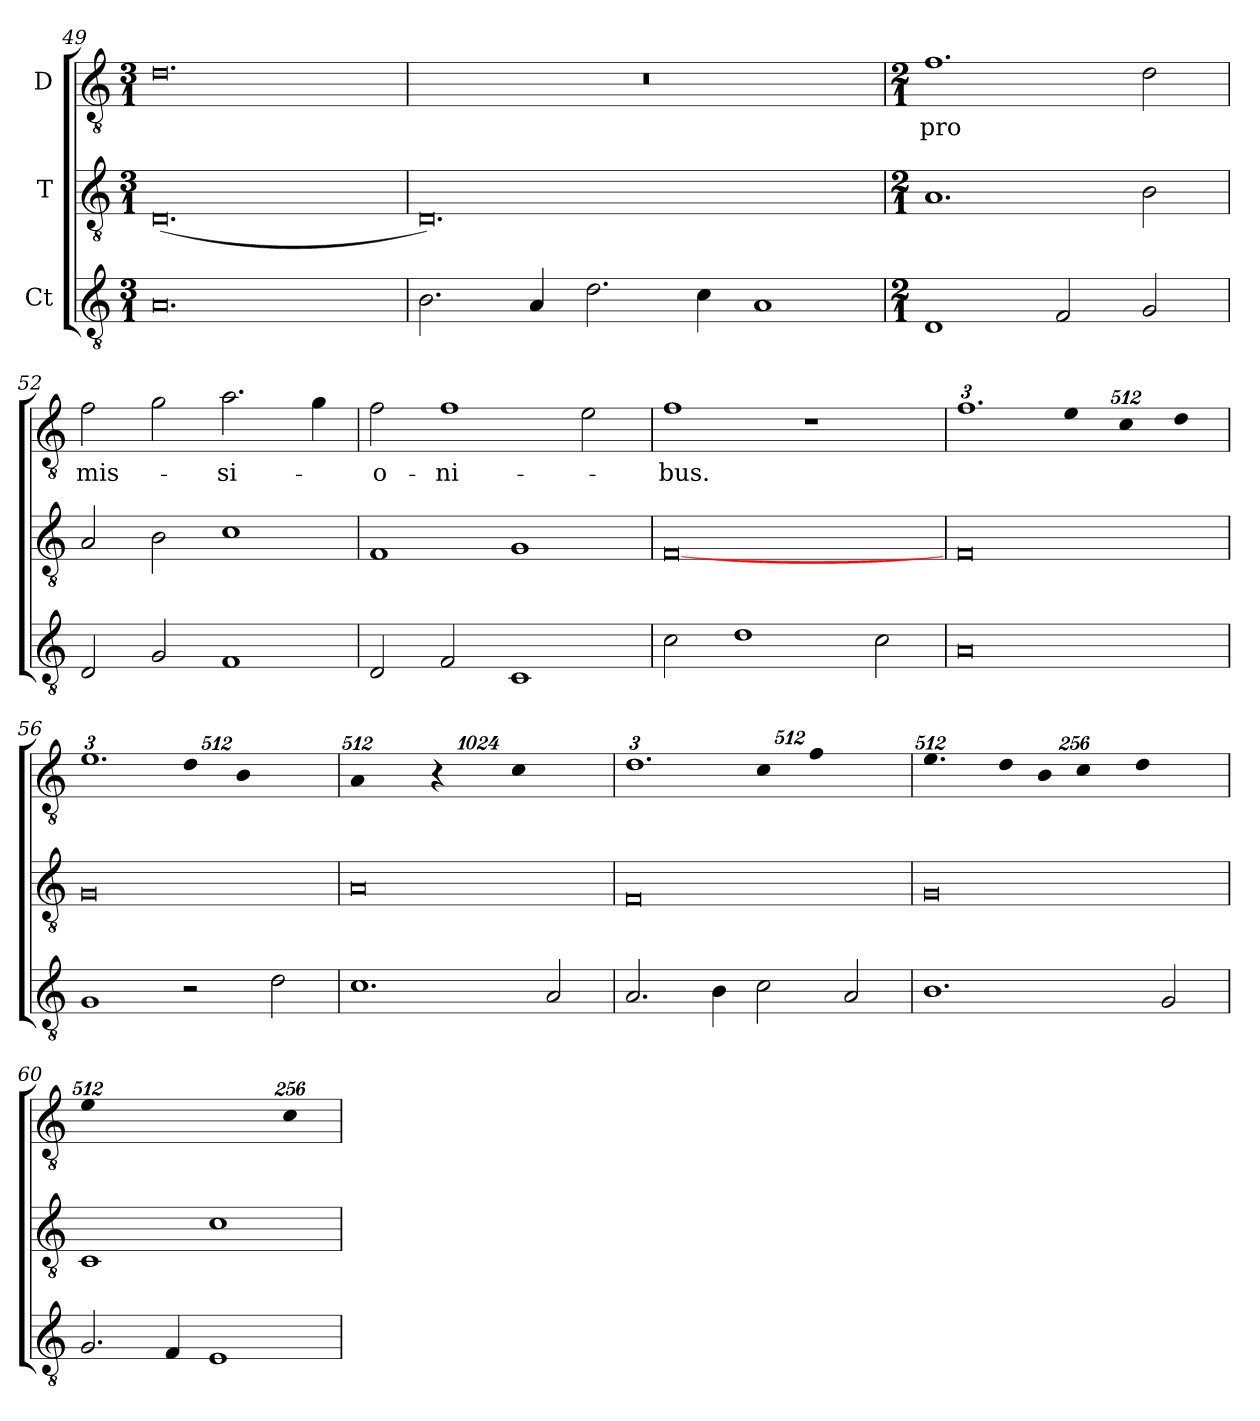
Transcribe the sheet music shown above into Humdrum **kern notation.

**kern	**kern	**kern	**text
*part3	*part2	*part1	*part1
*staff3	*staff2	*staff1	*staff1
*I"Ct	*I"T	*I"D	*
*clefGv2	*clefGv2	*clefGv2	*
*ITrd7c12	*ITrd7c12	*ITrd7c12	*
*k[]	*k[]	*k[]	*
*C:	*C:	*C:	*
*M3/1	*M3/1	*M3/1	*
=49	=49	=49	=49
0.AAi/	(0.DDi/	0.Di\	.
=50	=50	=50	=50
!	!	!	!LO:LY:a:color=#000000
2.BBi\	0.DDi/)	0.r	=
4AAi/	.	.	.
2.Di\	.	.	.
4Ci\	.	.	.
1AAi/	.	.	.
=51	=51	=51	=51
*M2/1	*M2/1	*M2/1	*
!	!	!	!LO:LY:b:color=#000000
1DDi/	1.AAi/	1.Fi\	pro
2FFi/	.	.	.
2GGi/	2BBi\	2Di\	.
=52	=52	=52	=52
!	!	!	!LO:LY:b:color=#000000
2DDi/	2AAi/	2Fi\	mis-
2GGi/	2BBi\	2Gi\	.
!	!	!	!LO:LY:b:color=#000000
1FFi/	1Ci\	2.Ai\	-si-
.	.	4Gi\	.
=53	=53	=53	=53
!	!	!	!LO:LY:b:color=#000000
2DDi/	1FFi/	2Fi\	-o-
!	!	!	!LO:LY:b:color=#000000
2FFi/	.	1Fi\	-ni-
1CCi/	1GGi/	.	.
.	.	2Ei\	.
=54	=54	=54	=54
!	!	!	!LO:LY:b:color=#000000
2Ci\	[0FFi/	1Fi\	-bus.
1Di\	.	.	.
.	.	1r	.
2Ci\	.	.	.
!!LO:LB:g=z
=55	=55	=55	=55
*	*	*Xbrackettup	*
0AAi/	0FFi/	3%2.Fi\	.
!	!	!LO:N:vis=2	!
.	.	1024%341Ei\	.
!	!	!LO:N:vis=2	!
.	.	1024%341Ci\	.
!	!	!LO:N:vis=2	!
.	.	512%171Di\	.
=56	=56	=56	=56
1GGi/	0GGi/	3%2.Ei\	.
!	!	!LO:N:vis=2	!
2r	.	1024%341Di\	.
!	!	!LO:N:vis=1	!
.	.	1024%683BBi/	.
2Di\	.	.	.
=57	=57	=57	=57
!	!	!LO:N:vis=1	!
1.Ci\	0AAi/	512%341AAi/	.
!	!	!LO:N:vis=1	!
.	.	1024%683r	.
!	!	!LO:N:vis=1	!
.	.	1024%683Ci\	.
2AAi/	.	.	.
=58	=58	=58	=58
2.AAi/	0FFi/	3%2.Di\	.
4BBi\	.	.	.
!	!	!LO:N:vis=2	!
2Ci\	.	1024%341Ci\	.
!	!	!LO:N:vis=1	!
.	.	1024%683Fi\	.
2AAi/	.	.	.
=59	=59	=59	=59
!	!	!LO:N:vis=2.	!
1.BBi/	0GGi/	512%307Ei\	.
!	!	!LO:N:vis=4	!
.	.	1024%205Di\	.
!	!	!LO:N:vis=2	!
.	.	1024%409BBi\	.
!	!	!LO:N:vis=2	!
.	.	512%205Ci\	.
2GGi/	.	.	.
!	!	!LO:N:vis=2	!
.	.	512%205Di\	.
=60	=60	=60	=60
!	!	!LO:N:vis=0	!
2.GGi/	1CCi/	512%819Ei\	.
4FFi/	.	.	.
1EEi/	1Ci\	.	.
!	!	!LO:N:vis=2	!
.	.	512%205Ci\	.
=	=	=	=
*-	*-	*-	*-
